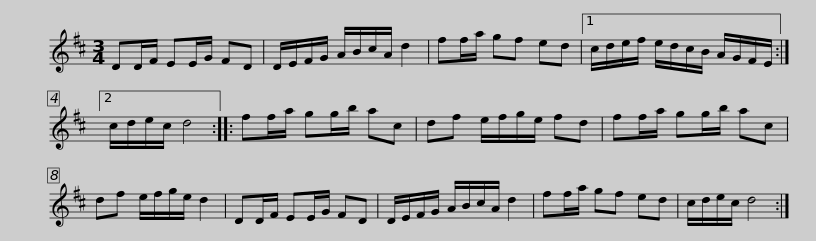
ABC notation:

X:1
L:1/8
M:3/4
I:linebreak $
K:Bmin
V:1 treble
V:1
 DD/F/ EE/G/ FD | D/E/F/G/ A/B/c/A/ d2 | ff/a/ gf ed |1 c/d/e/f/ e/d/c/B/ A/G/F/E/ :|2 c/d/e/c/ d4 ::$ %5
 ff/a/ gg/b/ ac | df e/f/g/e/ fd | ff/a/ gg/b/ ac | df e/f/g/e/ d2 | DD/F/ EE/G/ FD |$ %10
 D/E/F/G/ A/B/c/A/ d2 | ff/a/ gf ed | c/d/e/c/ d4 :| %13
